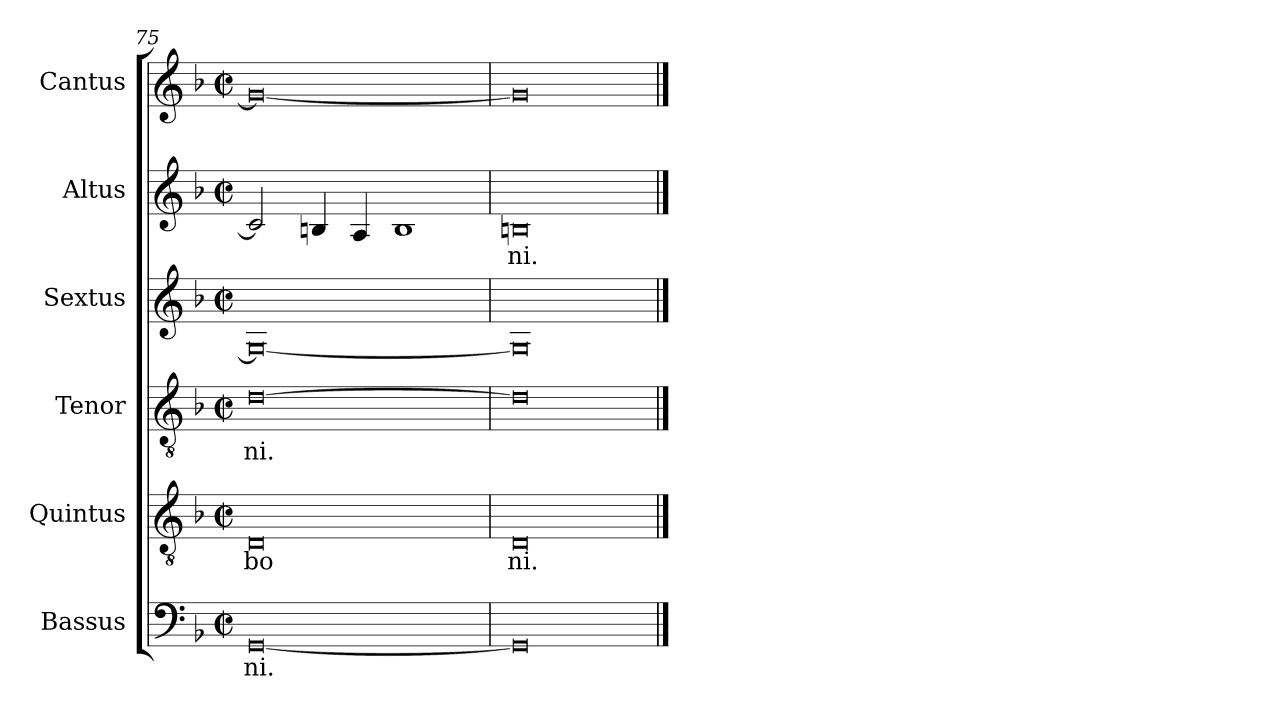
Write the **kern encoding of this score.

**kern	**text	**kern	**text	**kern	**text	**kern	**text	**kern	**text	**kern	**text
*part6	*part6	*part5	*part5	*part4	*part4	*part3	*part3	*part2	*part2	*part1	*part1
*staff6	*staff6	*staff5	*staff5	*staff4	*staff4	*staff3	*staff3	*staff2	*staff2	*staff1	*staff1
*I"Bassus	*	*I"Quintus	*	*I"Tenor	*	*I"Sextus	*	*I"Altus	*	*I"Cantus	*
*clefF4	*	*clefGv2	*	*clefGv2	*	*clefG2	*	*clefG2	*	*clefG2	*
*k[b-]	*	*k[b-]	*	*k[b-]	*	*k[b-]	*	*k[b-]	*	*k[b-]	*
*F:	*	*F:	*	*F:	*	*F:	*	*F:	*	*F:	*
*M2/2	*	*M2/2	*	*M2/2	*	*M2/2	*	*M2/2	*	*M2/2	*
*met(c|)	*	*met(c|)	*	*met(c|)	*	*met(c|)	*	*met(c|)	*	*met(c|)	*
=75	=75	=75	=75	=75	=75	=75	=75	=75	=75	=75	=75
!	!LO:LY:b:cj	!	!LO:LY:b:cj	!	!LO:LY:b:cj	!	!LO:LY:b:cj	!	!LO:LY:b:cj	!	!LO:LY:b:cj
[<0GG	ni.	0D	bo	[>0d	ni.	0G_<	.	2c/]	.	0g_<	.
!	!	!	!	!	!	!	!	!	!LO:LY:b:cj	!	!
.	.	.	.	.	.	.	.	4Bn/	.	.	.
!	!	!	!	!	!	!	!	!	!LO:LY:b:cj	!	!
.	.	.	.	.	.	.	.	4A/	.	.	.
!	!	!	!	!	!	!	!	!	!LO:LY:b:cj	!	!
.	.	.	.	.	.	.	.	1B	.	.	.
=76	=76	=76	=76	=76	=76	=76	=76	=76	=76	=76	=76
!	!LO:LY:b:cj	!	!LO:LY:b:cj	!	!LO:LY:b:cj	!	!LO:LY:b:cj	!	!LO:LY:b:cj	!	!LO:LY:b:cj
0GG]	.	0D	ni.	0d]	.	0G]	.	0Bn	ni.	0g]	.
==	==	==	==	==	==	==	==	==	==	==	==
*-	*-	*-	*-	*-	*-	*-	*-	*-	*-	*-	*-
